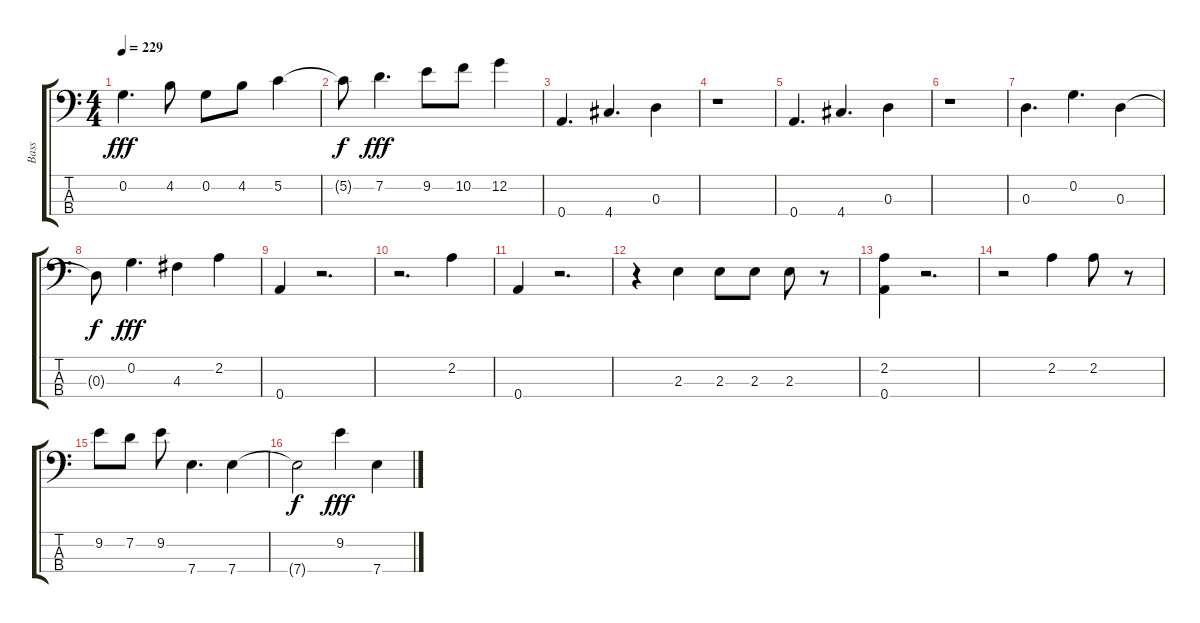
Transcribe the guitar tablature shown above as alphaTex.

\track ("Bass" "Bass") {instrument electricbassfinger}
\staff {score tabs}
\tuning (C-1 G2 D2 A1) {hide}
\ts (4 4)
\tempo 229
\clef f4
\ks c
0.2.4{d dy fff} 4.2.8 0.2.8 4.2.8 5.2.4 |
5.2{t}.8{dy f} 7.2.4{d dy fff} 9.2.8 10.2.8 12.2.4 |
0.4.4{d} 4.4.4{d} 0.3.4 |
r.1 |
0.4.4{d} 4.4.4{d} 0.3.4 |
r.1 |
0.3.4{d} 0.2.4{d} 0.3.4 |
0.3{t}.8{dy f} 0.2.4{d dy fff} 4.3.4 2.2.4 |
0.4.4 r.2{d} |
r.2{d} 2.2.4 |
0.4.4 r.2{d} |
r.4 2.3.4 2.3.8 2.3.8 2.3.8 r.8 |
(2.2 0.4).4 r.2{d} |
r.2 2.2.4 2.2.8 r.8 |
9.2.8 7.2.8 9.2.8 7.4.4{d} 7.4.4 |
7.4{t}.2{dy f} 9.2.4{dy fff} 7.4.4
